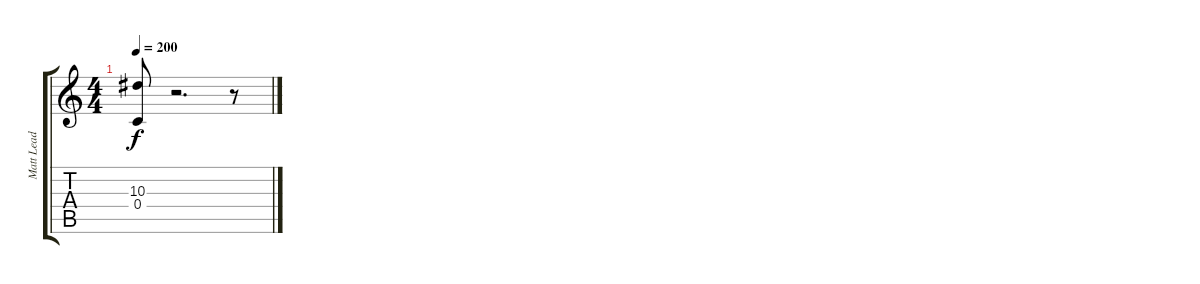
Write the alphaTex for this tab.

\track ("Matt Lead" "Matt Lead") {instrument distortionguitar}
\staff {score tabs}
\tuning (D4 A3 F3 C3 G2 C2) {hide}
\ts (4 4)
\tempo 200
\clef g2
\ks c
(10.3{t} 0.4).8{dy f} r.2{d} r.8
